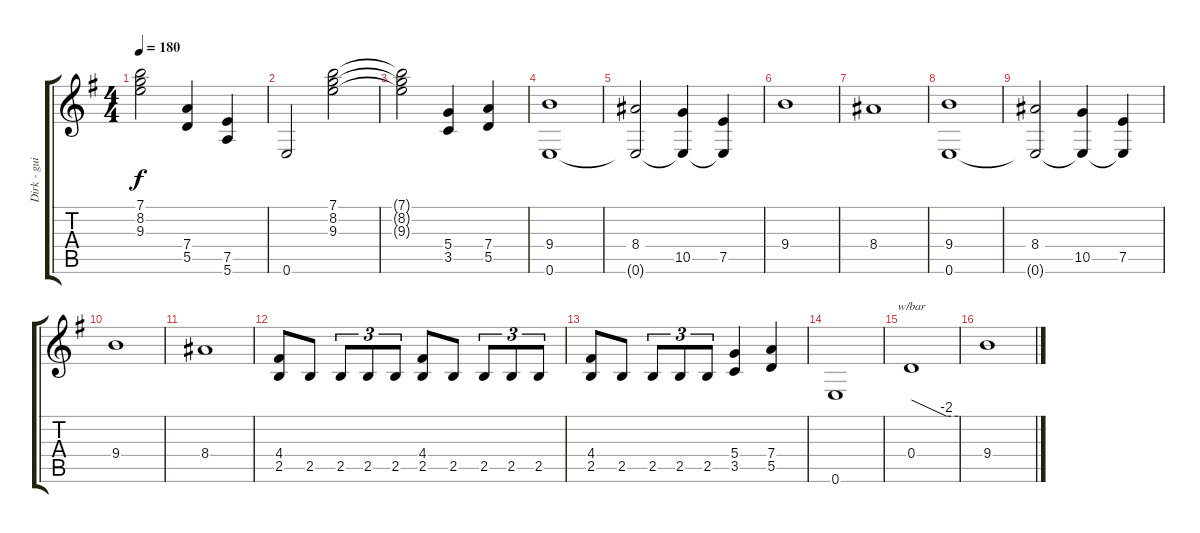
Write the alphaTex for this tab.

\track ("Dirk - guitare" "Dirk - gui") {instrument distortionguitar}
\staff {score tabs}
\tuning (E4 B3 G3 D3 A2 E2) {hide}
\ts (4 4)
\tempo 180
\clef g2
\ks g
(7.1{t} 8.2{t} 9.3{t}).2{dy f} (7.4 5.5).4 (7.5 5.6).4 |
0.6.2 (7.1 8.2 9.3).2 |
(7.1{t} 8.2{t} 9.3{t}).2 (5.4 3.5).4 (7.4 5.5).4 |
(9.4 0.6).1 |
(8.4 0.6{t}).2 (10.5 0.6{t}).4 (7.5 0.6{t}).4 |
9.4.1 |
8.4.1 |
(9.4 0.6).1 |
(8.4 0.6{t}).2 (10.5 0.6{t}).4 (7.5 0.6{t}).4 |
9.4.1 |
8.4.1 |
(4.4 2.5).8 2.5.8 2.5.8{tu (3 2)} 2.5.8{tu (3 2)} 2.5.8{tu (3 2)} (4.4 2.5).8 2.5.8 2.5.8{tu (3 2)} 2.5.8{tu (3 2)} 2.5.8{tu (3 2)} |
(4.4 2.5).8 2.5.8 2.5.8{tu (3 2)} 2.5.8{tu (3 2)} 2.5.8{tu (3 2)} (5.4 3.5).4 (7.4 5.5).4 |
0.6.1 |
0.4.1{tbe (custom default 0 0 45 -8 60 -8)} |
9.4.1
